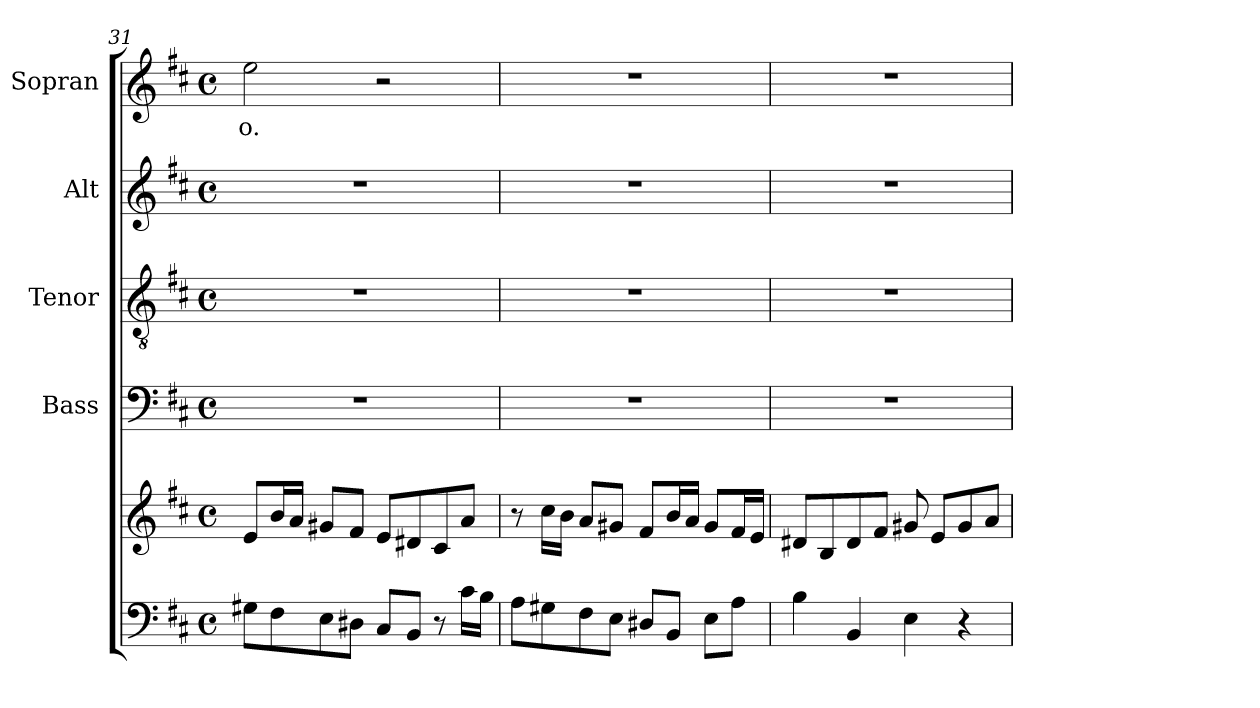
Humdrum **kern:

**kern	**kern	**kern	**kern	**kern	**kern	**text
*part5	*part5	*part4	*part3	*part2	*part1	*part1
*staff6	*staff5	*staff4	*staff3	*staff2	*staff1	*staff1
*	*	*I"Bass	*I"Tenor	*I"Alt	*I"Sopran	*
*	*	*I'B.	*I'T.	*I'A.	*I'S.	*
*clefF4	*clefG2	*clefF4	*clefGv2	*clefG2	*clefG2	*
*k[f#c#]	*k[f#c#]	*k[f#c#]	*k[f#c#]	*k[f#c#]	*k[f#c#]	*
*D:	*D:	*D:	*D:	*D:	*D:	*
*M4/4	*M4/4	*M4/4	*M4/4	*M4/4	*M4/4	*
*met(c)	*met(c)	*met(c)	*met(c)	*met(c)	*met(c)	*
=31	=31	=31	=31	=31	=31	=31
!	!	!	!	!	!	!LO:LY:b
8G#X\L	8e/L	1r	1r	1r	2ee\	-o.
8F#\	16b/L	.	.	.	.	.
.	16a/JJ	.	.	.	.	.
8E\	8g#X/L	.	.	.	.	.
8D#X\J	8f#/J	.	.	.	.	.
8C#/L	8e/L	.	.	.	2r	.
8BB/J	8d#X/	.	.	.	.	.
8r	8c#/	.	.	.	.	.
16c#\LL	8a/J	.	.	.	.	.
16B\JJ	.	.	.	.	.	.
=32	=32	=32	=32	=32	=32	=32
8A\L	8r	1r	1r	1r	1r	.
8G#X\	16cc#\LL	.	.	.	.	.
.	16b\JJ	.	.	.	.	.
8F#\	8a/L	.	.	.	.	.
8E\J	8g#X/J	.	.	.	.	.
8D#X/L	8f#/L	.	.	.	.	.
8BB/J	16b/L	.	.	.	.	.
.	16a/JJ	.	.	.	.	.
8E\L	8g#/L	.	.	.	.	.
8A\J	16f#/L	.	.	.	.	.
.	16e/JJ	.	.	.	.	.
=33	=33	=33	=33	=33	=33	=33
4B\	8d#X/L	1r	1r	1r	1r	.
.	8B/	.	.	.	.	.
4BB/	8d#/	.	.	.	.	.
.	8f#/J	.	.	.	.	.
4E\	8g#X/	.	.	.	.	.
.	8e/L	.	.	.	.	.
4r	8g#/	.	.	.	.	.
.	8a/J	.	.	.	.	.
=	=	=	=	=	=	=
*-	*-	*-	*-	*-	*-	*-
